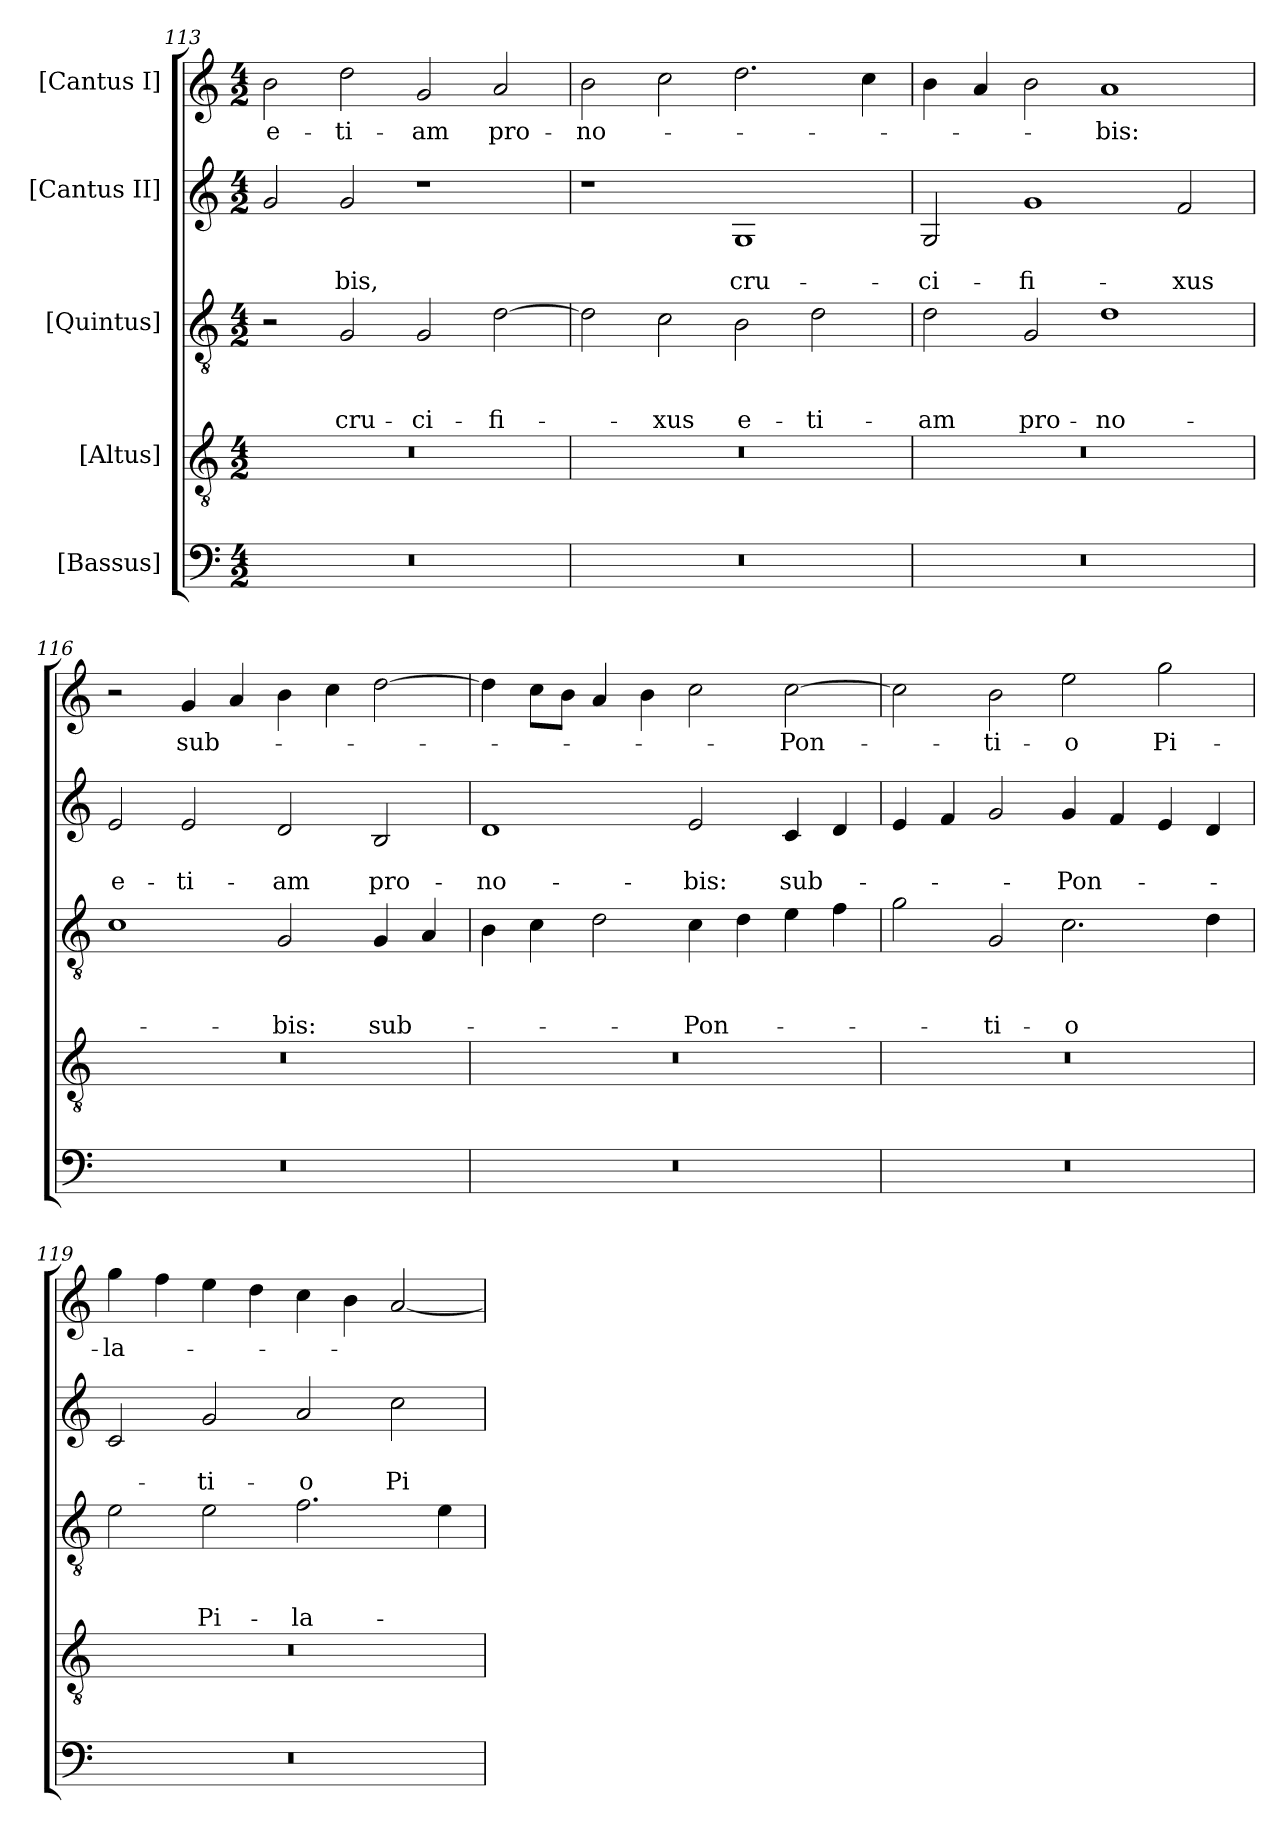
**kern	**kern	**kern	**text	**text	**text	**kern	**text	**text	**kern	**text
*part5	*part4	*part3	*part3	*part3	*part3	*part2	*part2	*part2	*part1	*part1
*staff5	*staff4	*staff3	*staff3	*staff3	*staff3	*staff2	*staff2	*staff2	*staff1	*staff1
*I"[Bassus]	*I"[Altus]	*I"[Quintus]	*	*	*	*I"[Cantus II]	*	*	*I"[Cantus I]	*
*clefF4	*clefGv2	*clefGv2	*	*	*	*clefG2	*	*	*clefG2	*
*k[]	*k[]	*k[]	*	*	*	*k[]	*	*	*k[]	*
*M4/2	*M4/2	*M4/2	*	*	*	*M4/2	*	*	*M4/2	*
=113	=113	=113	=113	=113	=113	=113	=113	=113	=113	=113
0r	0r	2r	.	.	.	2g/	.	.	2b\	e-
.	.	2G/	.	.	cru-	2g/	.	-bis,	2dd\	-ti-
.	.	2G/	.	.	-ci-	1r	.	.	2g/	-am
.	.	[2d\	.	.	-fi-	.	.	.	2a/	pro-
=114	=114	=114	=114	=114	=114	=114	=114	=114	=114	=114
0r	0r	2d\]	.	.	.	1r	.	.	2b\	no-
.	.	2c\	.	.	-xus	.	.	.	2cc\	.
.	.	2B\	.	.	e-	1G/	.	cru-	2.dd\	.
.	.	2d\	.	.	-ti-	.	.	.	.	.
.	.	.	.	.	.	.	.	.	4cc\	.
=115	=115	=115	=115	=115	=115	=115	=115	=115	=115	=115
0r	0r	2d\	.	.	-am	2G/	.	-ci-	4b\	.
.	.	.	.	.	.	.	.	.	4a/	.
.	.	2G/	.	.	pro-	1g/	.	-fi-	2b\	.
.	.	1d\	.	.	no-	.	.	.	1a/	-bis:
.	.	.	.	.	.	2f/	.	-xus	.	.
=116	=116	=116	=116	=116	=116	=116	=116	=116	=116	=116
0r	0r	1c\	.	.	.	2e/	.	e-	2r	.
.	.	.	.	.	.	2e/	.	-ti-	4g/	sub-
.	.	.	.	.	.	.	.	.	4a/	.
.	.	2G/	.	.	-bis:	2d/	.	-am	4b\	.
.	.	.	.	.	.	.	.	.	4cc\	.
.	.	4G/	.	.	sub-	2B/	.	pro-	[2dd\	.
.	.	4A/	.	.	.	.	.	.	.	.
=117	=117	=117	=117	=117	=117	=117	=117	=117	=117	=117
0r	0r	4B\	.	.	.	1d/	.	no-	4dd\]	.
.	.	4c\	.	.	.	.	.	.	8cc\L	.
.	.	.	.	.	.	.	.	.	8b\J	.
.	.	2d\	.	.	.	.	.	.	4a/	.
.	.	.	.	.	.	.	.	.	4b\	.
.	.	4c\	.	.	Pon-	2e/	.	-bis:	2cc\	.
.	.	4d\	.	.	.	.	.	.	.	.
.	.	4e\	.	.	.	4c/	.	sub-	[2cc\	Pon-
.	.	4f\	.	.	.	4d/	.	.	.	.
=118	=118	=118	=118	=118	=118	=118	=118	=118	=118	=118
0r	0r	2g\	.	.	.	4e/	.	.	2cc\]	.
.	.	.	.	.	.	4f/	.	.	.	.
.	.	2G/	.	.	-ti-	2g/	.	.	2b\	-ti-
.	.	2.c\	.	.	-o	4g/	.	Pon-	2ee\	-o
.	.	.	.	.	.	4f/	.	.	.	.
.	.	.	.	.	.	4e/	.	.	2gg\	Pi-
.	.	4d\	.	.	.	4d/	.	.	.	.
=119	=119	=119	=119	=119	=119	=119	=119	=119	=119	=119
0r	0r	2e\	.	.	.	2c/	.	.	4gg\	-la-
.	.	.	.	.	.	.	.	.	4ff\	.
.	.	2e\	.	.	Pi-	2g/	.	-ti-	4ee\	.
.	.	.	.	.	.	.	.	.	4dd\	.
.	.	2.f\	.	.	-la-	2a/	.	-o	4cc\	.
.	.	.	.	.	.	.	.	.	4b\	.
.	.	.	.	.	.	2cc\	.	Pi-	[2a/	.
.	.	4e\	.	.	.	.	.	.	.	.
=	=	=	=	=	=	=	=	=	=	=
*-	*-	*-	*-	*-	*-	*-	*-	*-	*-	*-
